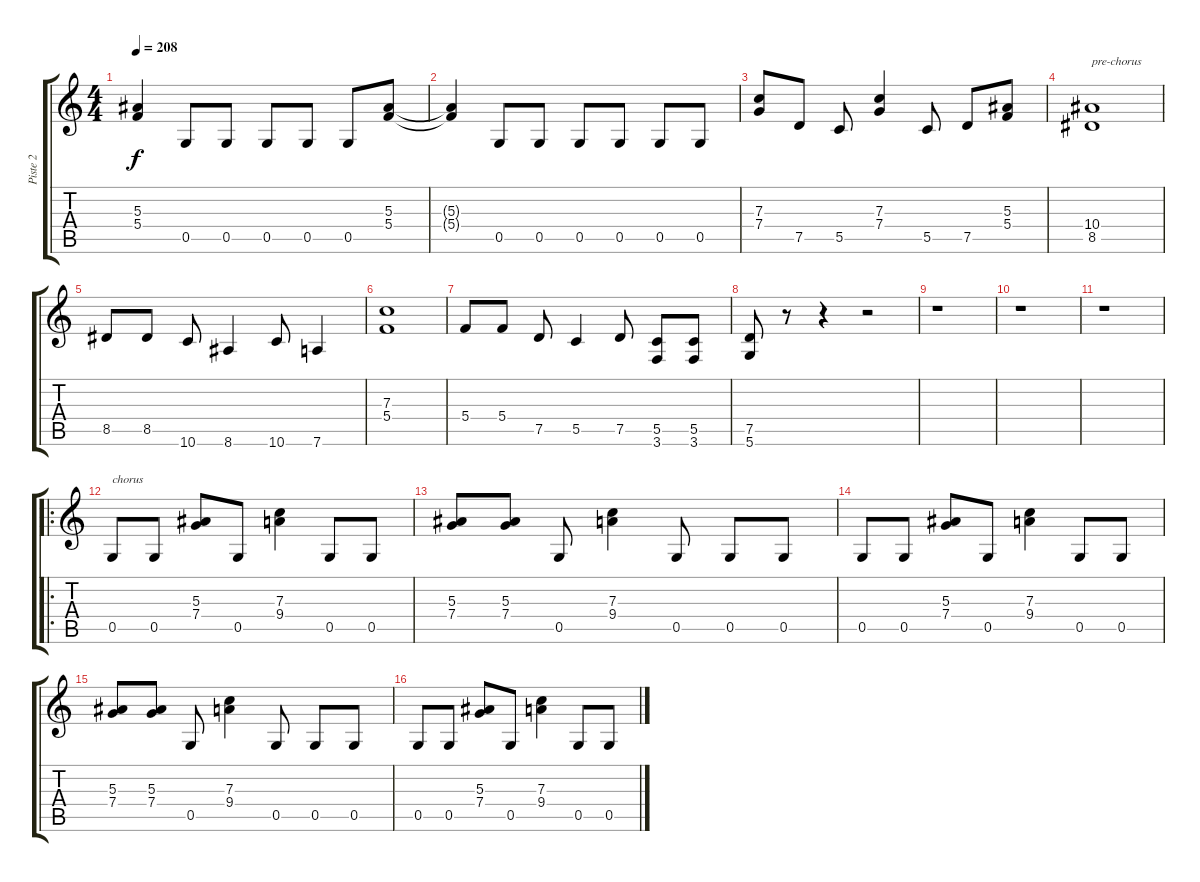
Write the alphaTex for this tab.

\track ("Piste 2" "Piste 2") {instrument distortionguitar}
\staff {score tabs}
\tuning (D4 A3 F3 C3 G2 D2) {hide}
\ts (4 4)
\tempo 208
\clef g2
\ks c
(5.3{t} 5.4{t}).4{dy f} 0.5.8 0.5.8 0.5.8 0.5.8 0.5.8 (5.3 5.4).8 |
(5.3{t} 5.4{t}).4 0.5.8 0.5.8 0.5.8 0.5.8 0.5.8 0.5.8 |
(7.3 7.4).8 7.5.8 5.5.8 (7.3 7.4).4 5.5.8 7.5.8 (5.3 5.4).8 |
(10.4 8.5).1{txt "pre-chorus"} |
8.5.8 8.5.8 10.6.8 8.6.4 10.6.8 7.6.4 |
(7.3 5.4).1 |
5.4.8 5.4.8 7.5.8 5.5.4 7.5.8 (5.5 3.6).8 (5.5 3.6).8 |
(7.5 5.6).8 r.8 r.4 r.2 |
r.1 |
r.1 |
r.1 |
\ro
0.5.8{txt "chorus"} 0.5.8 (5.3 7.4).8 0.5.8 (7.3 9.4).4 0.5.8 0.5.8 |
(5.3 7.4).8 (5.3 7.4).8 0.5.8 (7.3 9.4).4 0.5.8 0.5.8 0.5.8 |
0.5.8 0.5.8 (5.3 7.4).8 0.5.8 (7.3 9.4).4 0.5.8 0.5.8 |
(5.3 7.4).8 (5.3 7.4).8 0.5.8 (7.3 9.4).4 0.5.8 0.5.8 0.5.8 |
0.5.8 0.5.8 (5.3 7.4).8 0.5.8 (7.3 9.4).4 0.5.8 0.5.8
